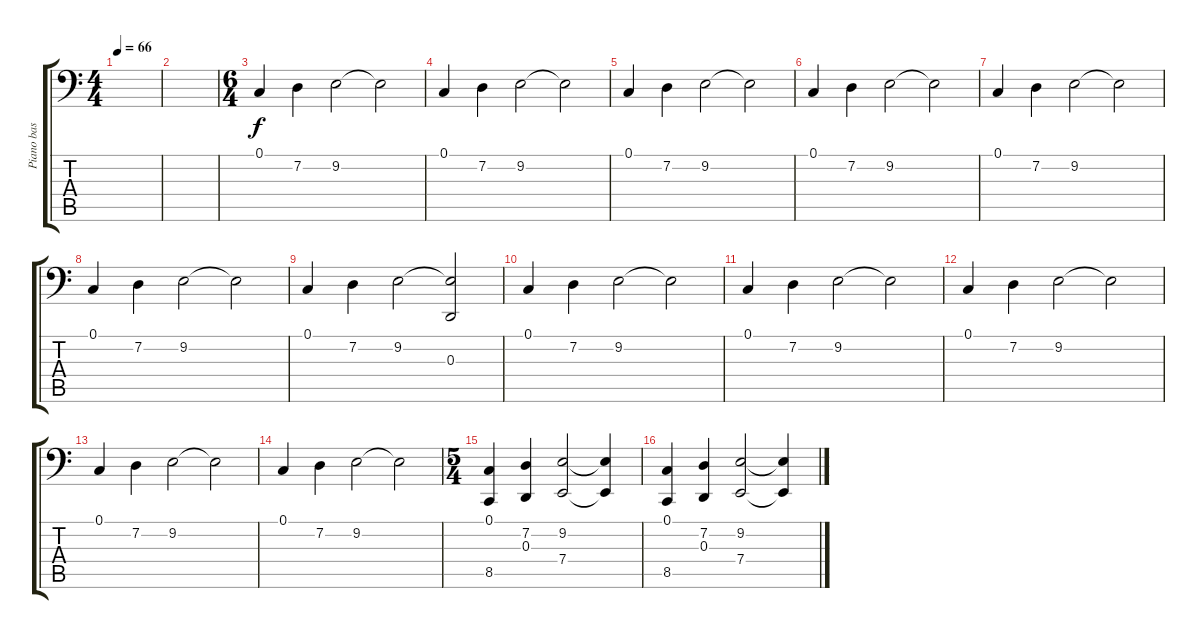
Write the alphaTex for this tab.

\track ("Piano bas" "Piano bas") {instrument acousticgrandpiano}
\staff {score tabs}
\tuning (C3 G2 D2 A1 E1 B0) {hide}
\ts (4 4)
\tempo 66
\clef f4
\ks c
|
|
\ts (6 4)
0.1.4 7.2.4 9.2.2 9.2{t}.2 |
0.1.4 7.2.4 9.2.2 9.2{t}.2 |
0.1.4 7.2.4 9.2.2 9.2{t}.2 |
0.1.4 7.2.4 9.2.2 9.2{t}.2 |
0.1.4 7.2.4 9.2.2 9.2{t}.2 |
0.1.4 7.2.4 9.2.2 9.2{t}.2 |
0.1.4 7.2.4 9.2.2 (9.2{t} 0.3).2 |
0.1.4 7.2.4 9.2.2 9.2{t}.2 |
0.1.4 7.2.4 9.2.2 9.2{t}.2 |
0.1.4 7.2.4 9.2.2 9.2{t}.2 |
0.1.4 7.2.4 9.2.2 9.2{t}.2 |
0.1.4 7.2.4 9.2.2 9.2{t}.2 |
\ts (5 4)
(0.1 8.5).4 (7.2 0.3).4 (9.2 7.4).2 (9.2{t} 7.4{t}).4 |
(0.1 8.5).4 (7.2 0.3).4 (9.2 7.4).2 (9.2{t} 7.4{t}).4
